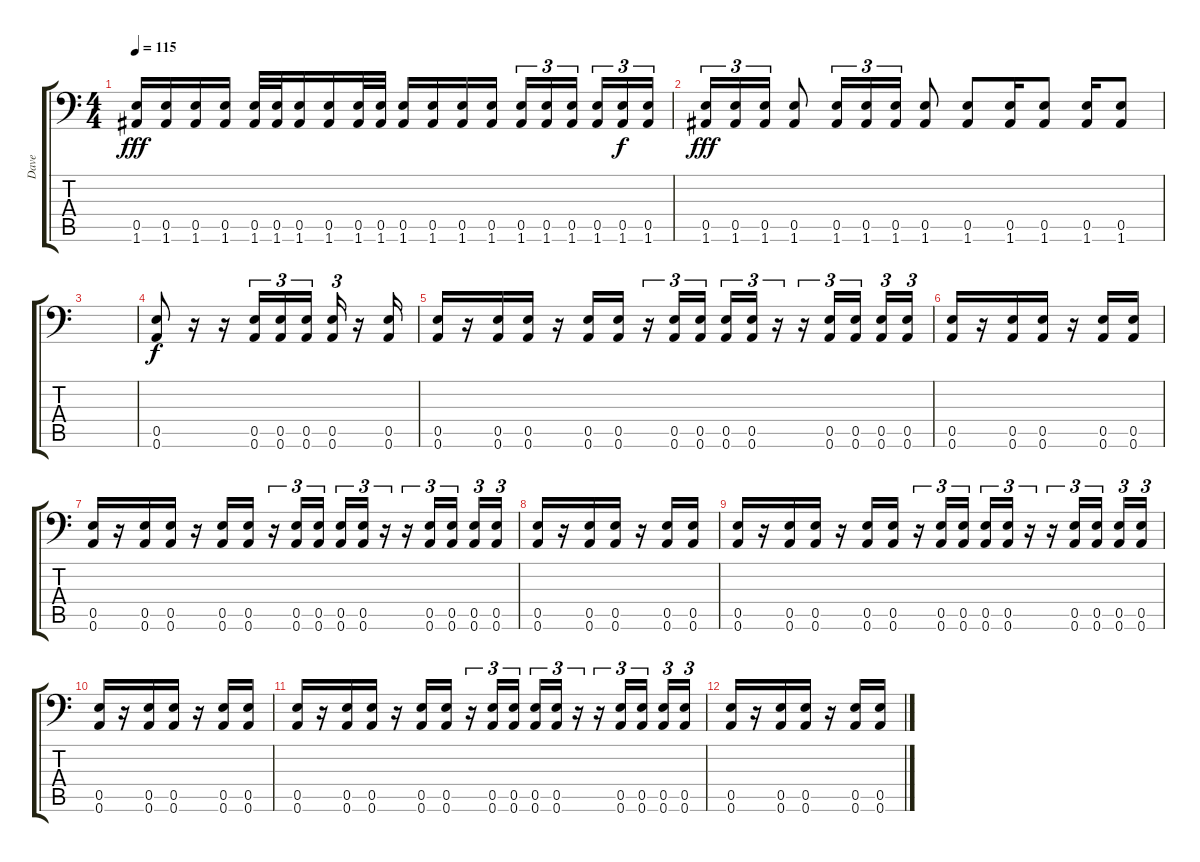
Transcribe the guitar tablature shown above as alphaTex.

\track ("Dave" "Dave") {instrument distortionguitar}
\staff {score tabs}
\tuning (B3 Gb3 D3 A2 E2 A1) {hide}
\ts (4 4)
\tempo 115
\clef f4
\ks c
(0.5 1.6).16{dy fff} (0.5 1.6).16 (0.5 1.6).16 (0.5 1.6).16 (0.5 1.6).32 (0.5 1.6).32 (0.5 1.6).16 (0.5 1.6).16 (0.5 1.6).32 (0.5 1.6).32 (0.5 1.6).16 (0.5 1.6).16 (0.5 1.6).16 (0.5 1.6).16 (0.5 1.6).16{tu (3 2)} (0.5 1.6).16{tu (3 2)} (0.5 1.6).16{tu (3 2) beam splitsecondary} (0.5 1.6).16{tu (3 2)} (0.5 1.6).16{tu (3 2) dy f} (0.5 1.6).16{tu (3 2)} |
(0.5 1.6).16{tu (3 2) dy fff} (0.5 1.6).16{tu (3 2)} (0.5 1.6).16{tu (3 2)} (0.5 1.6).8 (0.5 1.6).16{tu (3 2)} (0.5 1.6).16{tu (3 2)} (0.5 1.6).16{tu (3 2)} (0.5 1.6).8 (0.5 1.6).8 (0.5 1.6).16 (0.5 1.6).8 (0.5 1.6).16 (0.5 1.6).8 |
|
(0.5 0.6).8{dy f} r.16 r.16 (0.5 0.6).16{tu (3 2)} (0.5 0.6).16{tu (3 2)} (0.5 0.6).16{tu (3 2) beam splitsecondary} (0.5 0.6).16{tu (3 2)} r.16 (0.5 0.6).16 |
(0.5 0.6).16 r.16 (0.5 0.6).16 (0.5 0.6).16 r.16 (0.5 0.6).16 (0.5 0.6).16 r.16{tu (3 2)} (0.5 0.6).16{tu (3 2)} (0.5 0.6).16{tu (3 2) beam splitsecondary} (0.5 0.6).16{tu (3 2)} (0.5 0.6).16{tu (3 2)} r.16{tu (3 2)} r.16{tu (3 2)} (0.5 0.6).16{tu (3 2)} (0.5 0.6).16{tu (3 2) beam splitsecondary} (0.5 0.6).16{tu (3 2)} (0.5 0.6).16{tu (3 2)} |
(0.5 0.6).16 r.16 (0.5 0.6).16 (0.5 0.6).16 r.16 (0.5 0.6).16 (0.5 0.6).16 |
(0.5 0.6).16 r.16 (0.5 0.6).16 (0.5 0.6).16 r.16 (0.5 0.6).16 (0.5 0.6).16 r.16{tu (3 2)} (0.5 0.6).16{tu (3 2)} (0.5 0.6).16{tu (3 2) beam splitsecondary} (0.5 0.6).16{tu (3 2)} (0.5 0.6).16{tu (3 2)} r.16{tu (3 2)} r.16{tu (3 2)} (0.5 0.6).16{tu (3 2)} (0.5 0.6).16{tu (3 2) beam splitsecondary} (0.5 0.6).16{tu (3 2)} (0.5 0.6).16{tu (3 2)} |
(0.5 0.6).16 r.16 (0.5 0.6).16 (0.5 0.6).16 r.16 (0.5 0.6).16 (0.5 0.6).16 |
(0.5 0.6).16 r.16 (0.5 0.6).16 (0.5 0.6).16 r.16 (0.5 0.6).16 (0.5 0.6).16 r.16{tu (3 2)} (0.5 0.6).16{tu (3 2)} (0.5 0.6).16{tu (3 2) beam splitsecondary} (0.5 0.6).16{tu (3 2)} (0.5 0.6).16{tu (3 2)} r.16{tu (3 2)} r.16{tu (3 2)} (0.5 0.6).16{tu (3 2)} (0.5 0.6).16{tu (3 2) beam splitsecondary} (0.5 0.6).16{tu (3 2)} (0.5 0.6).16{tu (3 2)} |
(0.5 0.6).16 r.16 (0.5 0.6).16 (0.5 0.6).16 r.16 (0.5 0.6).16 (0.5 0.6).16 |
(0.5 0.6).16 r.16 (0.5 0.6).16 (0.5 0.6).16 r.16 (0.5 0.6).16 (0.5 0.6).16 r.16{tu (3 2)} (0.5 0.6).16{tu (3 2)} (0.5 0.6).16{tu (3 2) beam splitsecondary} (0.5 0.6).16{tu (3 2)} (0.5 0.6).16{tu (3 2)} r.16{tu (3 2)} r.16{tu (3 2)} (0.5 0.6).16{tu (3 2)} (0.5 0.6).16{tu (3 2) beam splitsecondary} (0.5 0.6).16{tu (3 2)} (0.5 0.6).16{tu (3 2)} |
(0.5 0.6).16 r.16 (0.5 0.6).16 (0.5 0.6).16 r.16 (0.5 0.6).16 (0.5 0.6).16
